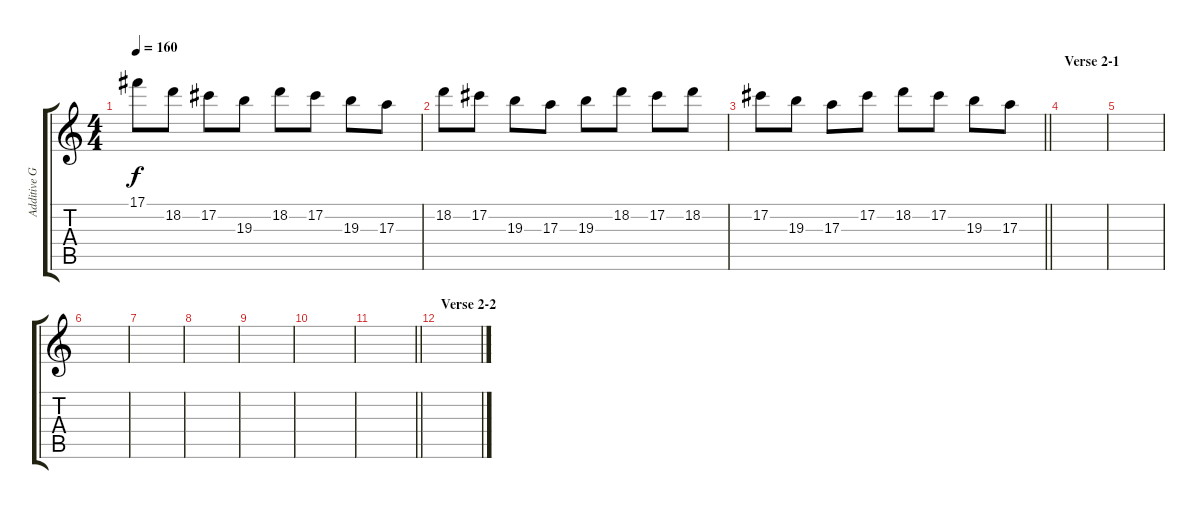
\track ("Additive Guitar" "Additive G") {instrument overdrivenguitar}
\staff {score tabs}
\tuning (Db4 Ab3 E3 B2 Gb2 B1) {hide}
\ts (4 4)
\tempo 160
\clef g2
\ks c
17.1.8{dy f} 18.2.8 17.2.8 19.3.8 18.2.8 17.2.8 19.3.8 17.3.8 |
18.2.8 17.2.8 19.3.8 17.3.8 19.3.8 18.2.8 17.2.8 18.2.8 |
\barLineRight lightlight
17.2.8 19.3.8 17.3.8 17.2.8 18.2.8 17.2.8 19.3.8 17.3.8 |
\section ("" "Verse 2-1")
|
|
|
|
|
|
|
\barLineRight lightlight
|
\section ("" "Verse 2-2")
